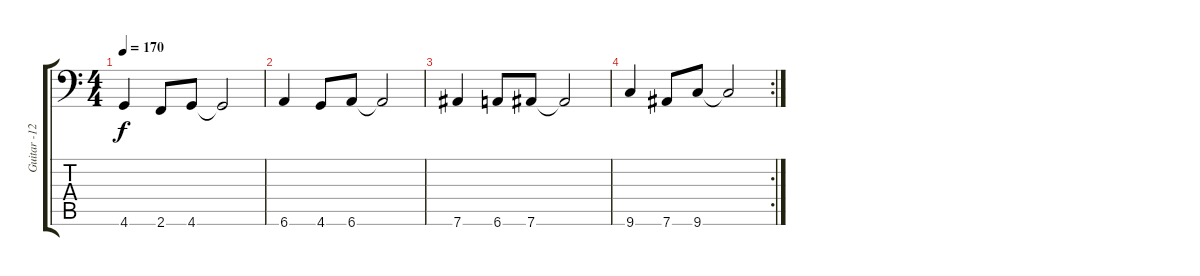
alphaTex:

\track ("Guitar -12" "Guitar -12") {instrument overdrivenguitar}
\staff {score tabs}
\tuning (Eb3 Bb2 Gb2 Db2 Ab1 Eb1) {hide}
\ts (4 4)
\tempo 170
\clef f4
\ks c
4.6.4{dy f} 2.6.8 4.6.8 4.6{t}.2 |
6.6.4 4.6.8 6.6.8 6.6{t}.2 |
7.6.4 6.6.8 7.6.8 7.6{t}.2 |
\rc 2
9.6.4 7.6.8 9.6.8 9.6{t}.2
